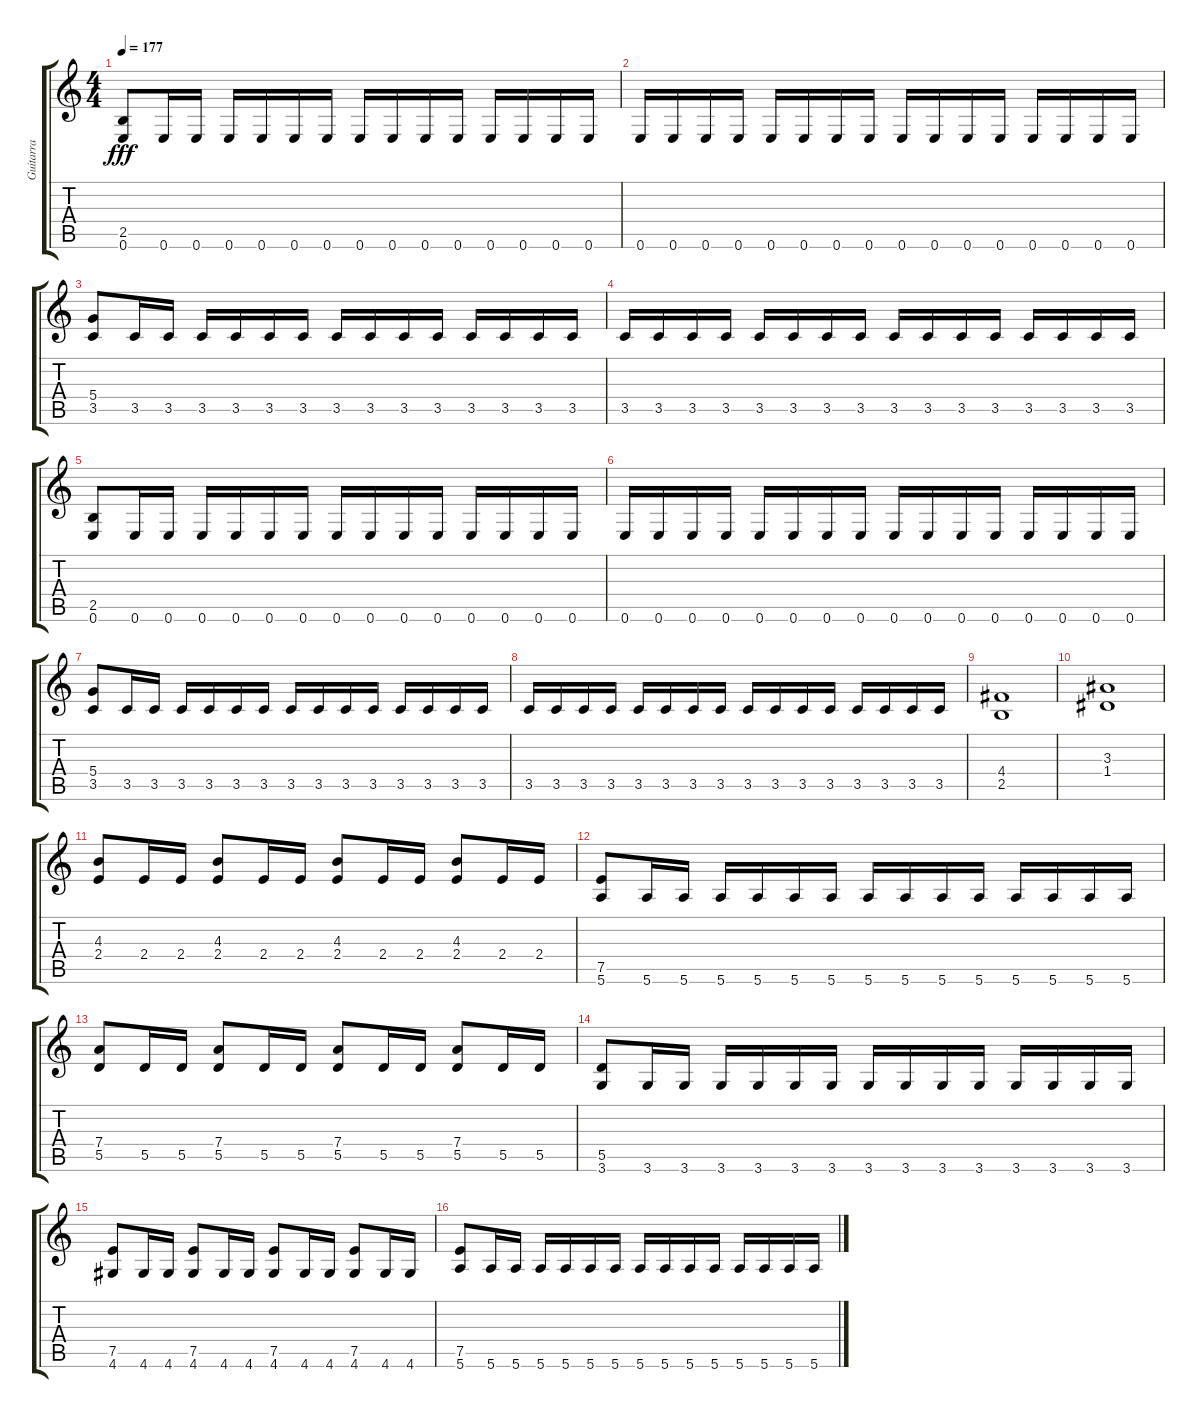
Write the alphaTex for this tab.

\track ("Guitarra" "Guitarra") {instrument distortionguitar}
\staff {score tabs}
\tuning (E4 B3 G3 D3 A2 E2) {hide}
\ts (4 4)
\tempo 177
\clef g2
\ks c
(2.5 0.6).8{dy fff} 0.6.16 0.6.16 0.6.16 0.6.16 0.6.16 0.6.16 0.6.16 0.6.16 0.6.16 0.6.16 0.6.16 0.6.16 0.6.16 0.6.16 |
0.6.16 0.6.16 0.6.16 0.6.16 0.6.16 0.6.16 0.6.16 0.6.16 0.6.16 0.6.16 0.6.16 0.6.16 0.6.16 0.6.16 0.6.16 0.6.16 |
(5.4 3.5).8 3.5.16 3.5.16 3.5.16 3.5.16 3.5.16 3.5.16 3.5.16 3.5.16 3.5.16 3.5.16 3.5.16 3.5.16 3.5.16 3.5.16 |
3.5.16 3.5.16 3.5.16 3.5.16 3.5.16 3.5.16 3.5.16 3.5.16 3.5.16 3.5.16 3.5.16 3.5.16 3.5.16 3.5.16 3.5.16 3.5.16 |
(2.5 0.6).8 0.6.16 0.6.16 0.6.16 0.6.16 0.6.16 0.6.16 0.6.16 0.6.16 0.6.16 0.6.16 0.6.16 0.6.16 0.6.16 0.6.16 |
0.6.16 0.6.16 0.6.16 0.6.16 0.6.16 0.6.16 0.6.16 0.6.16 0.6.16 0.6.16 0.6.16 0.6.16 0.6.16 0.6.16 0.6.16 0.6.16 |
(5.4 3.5).8 3.5.16 3.5.16 3.5.16 3.5.16 3.5.16 3.5.16 3.5.16 3.5.16 3.5.16 3.5.16 3.5.16 3.5.16 3.5.16 3.5.16 |
3.5.16 3.5.16 3.5.16 3.5.16 3.5.16 3.5.16 3.5.16 3.5.16 3.5.16 3.5.16 3.5.16 3.5.16 3.5.16 3.5.16 3.5.16 3.5.16 |
(4.4 2.5).1 |
(3.3 1.4).1 |
(4.3 2.4).8 2.4.16 2.4.16 (4.3 2.4).8 2.4.16 2.4.16 (4.3 2.4).8 2.4.16 2.4.16 (4.3 2.4).8 2.4.16 2.4.16 |
(7.5 5.6).8 5.6.16 5.6.16 5.6.16 5.6.16 5.6.16 5.6.16 5.6.16 5.6.16 5.6.16 5.6.16 5.6.16 5.6.16 5.6.16 5.6.16 |
(7.4 5.5).8 5.5.16 5.5.16 (7.4 5.5).8 5.5.16 5.5.16 (7.4 5.5).8 5.5.16 5.5.16 (7.4 5.5).8 5.5.16 5.5.16 |
(5.5 3.6).8 3.6.16 3.6.16 3.6.16 3.6.16 3.6.16 3.6.16 3.6.16 3.6.16 3.6.16 3.6.16 3.6.16 3.6.16 3.6.16 3.6.16 |
(7.5 4.6).8 4.6.16 4.6.16 (7.5 4.6).8 4.6.16 4.6.16 (7.5 4.6).8 4.6.16 4.6.16 (7.5 4.6).8 4.6.16 4.6.16 |
(7.5 5.6).8 5.6.16 5.6.16 5.6.16 5.6.16 5.6.16 5.6.16 5.6.16 5.6.16 5.6.16 5.6.16 5.6.16 5.6.16 5.6.16 5.6.16
